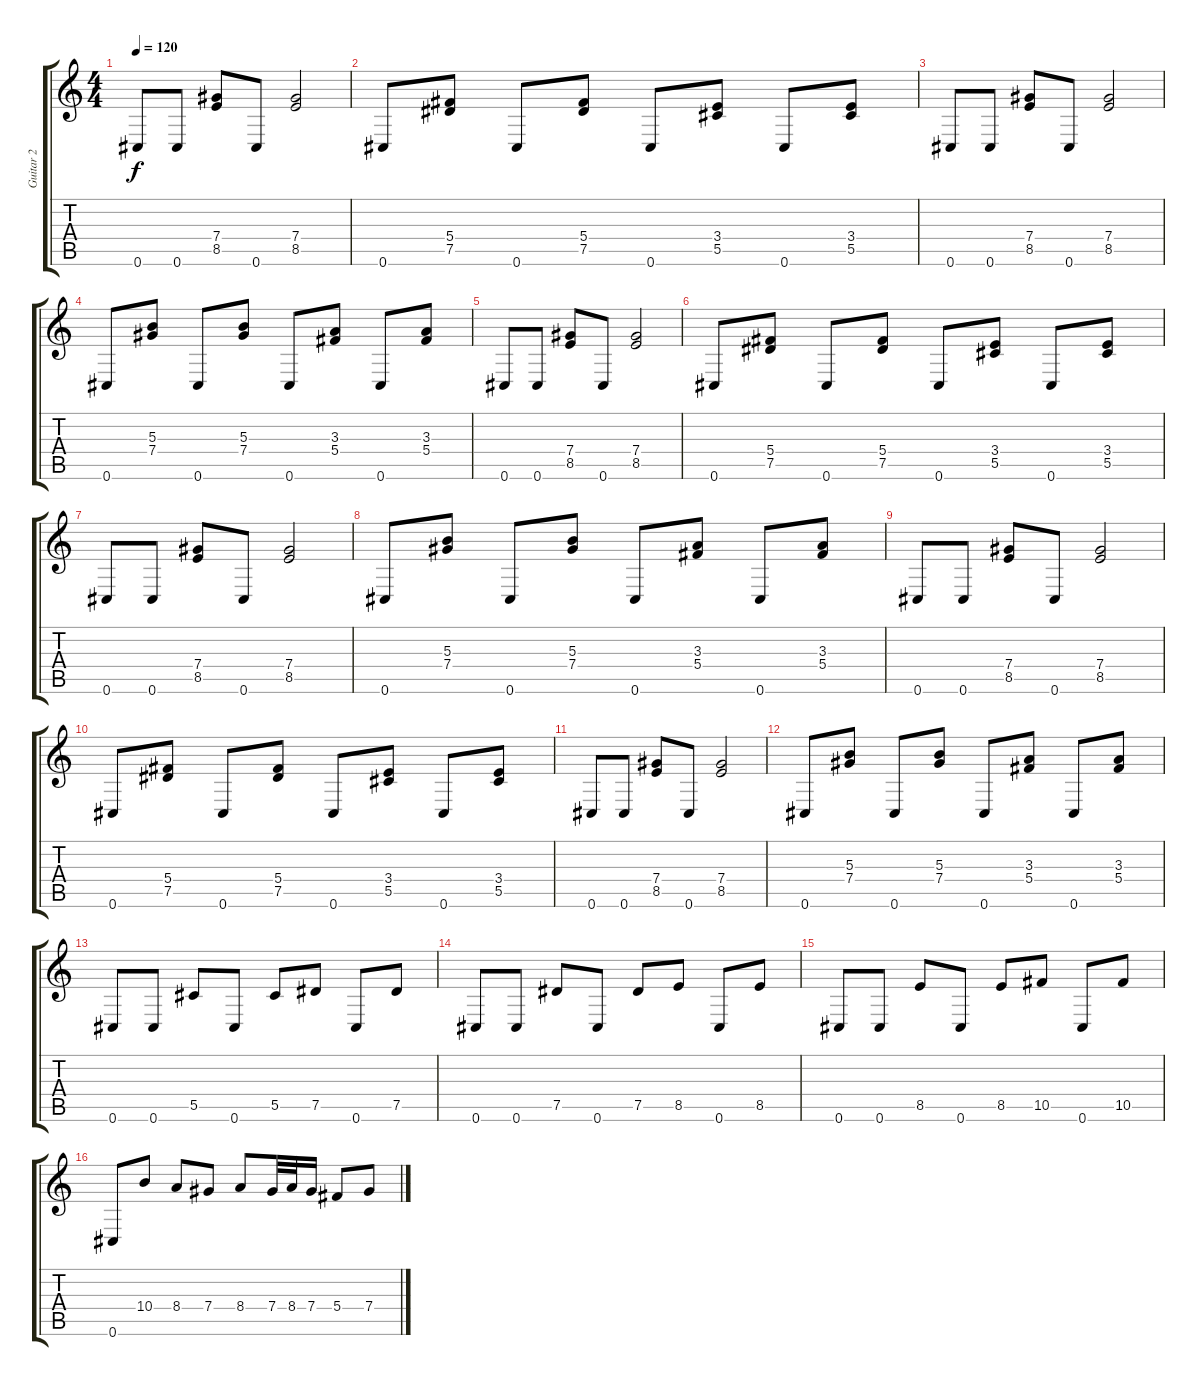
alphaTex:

\track ("Guitar 2" "Guitar 2") {instrument acousticguitarsteel}
\staff {score tabs}
\tuning (Eb4 Bb3 Gb3 Db3 Ab2 Db2) {hide}
\ts (4 4)
\tempo 120
\clef g2
\ks c
0.6.8{dy f} 0.6.8 (7.4 8.5).8 0.6.8 (7.4 8.5).2 |
0.6.8 (5.4 7.5).8 0.6.8 (5.4 7.5).8 0.6.8 (3.4 5.5).8 0.6.8 (3.4 5.5).8 |
0.6.8 0.6.8 (7.4 8.5).8 0.6.8 (7.4 8.5).2 |
0.6.8 (5.3 7.4).8 0.6.8 (5.3 7.4).8 0.6.8 (3.3 5.4).8 0.6.8 (3.3 5.4).8 |
0.6.8 0.6.8 (7.4 8.5).8 0.6.8 (7.4 8.5).2 |
0.6.8 (5.4 7.5).8 0.6.8 (5.4 7.5).8 0.6.8 (3.4 5.5).8 0.6.8 (3.4 5.5).8 |
0.6.8 0.6.8 (7.4 8.5).8 0.6.8 (7.4 8.5).2 |
0.6.8 (5.3 7.4).8 0.6.8 (5.3 7.4).8 0.6.8 (3.3 5.4).8 0.6.8 (3.3 5.4).8 |
0.6.8 0.6.8 (7.4 8.5).8 0.6.8 (7.4 8.5).2 |
0.6.8 (5.4 7.5).8 0.6.8 (5.4 7.5).8 0.6.8 (3.4 5.5).8 0.6.8 (3.4 5.5).8 |
0.6.8 0.6.8 (7.4 8.5).8 0.6.8 (7.4 8.5).2 |
0.6.8 (5.3 7.4).8 0.6.8 (5.3 7.4).8 0.6.8 (3.3 5.4).8 0.6.8 (3.3 5.4).8 |
0.6.8 0.6.8 5.5.8 0.6.8 5.5.8 7.5.8 0.6.8 7.5.8 |
0.6.8 0.6.8 7.5.8 0.6.8 7.5.8 8.5.8 0.6.8 8.5.8 |
0.6.8 0.6.8 8.5.8 0.6.8 8.5.8 10.5.8 0.6.8 10.5.8 |
0.6.8 10.4.8 8.4.8 7.4.8 8.4.8 7.4.32 8.4.32 7.4.16 5.4.8 7.4.8
